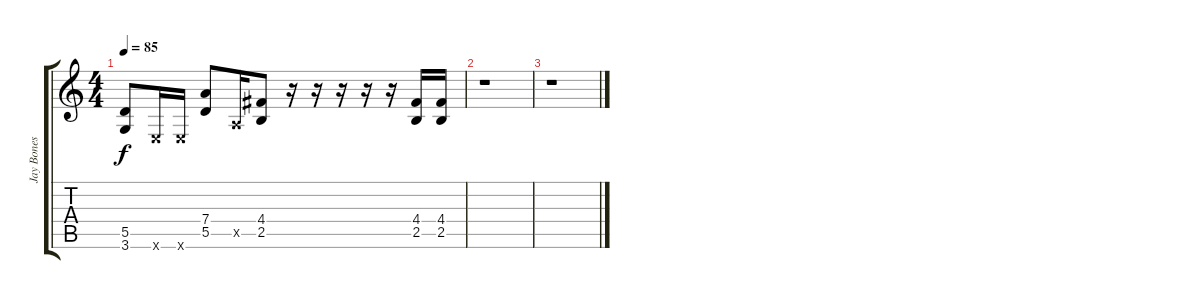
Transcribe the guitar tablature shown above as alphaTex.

\track ("Jay Bones II" "Jay Bones ") {instrument distortionguitar}
\staff {score tabs}
\tuning (E4 B3 G3 D3 A2 E2) {hide}
\ts (4 4)
\tempo 85
\clef g2
\ks c
(5.5 3.6).8{dy f} 0.6{x}.16 0.6{x}.16 (7.4 5.5).8 0.5{x}.16 (4.4 2.5).8 r.16 r.16 r.16 r.16 r.16 (4.4 2.5).16 (4.4 2.5).16 |
r.1 |
r.1
